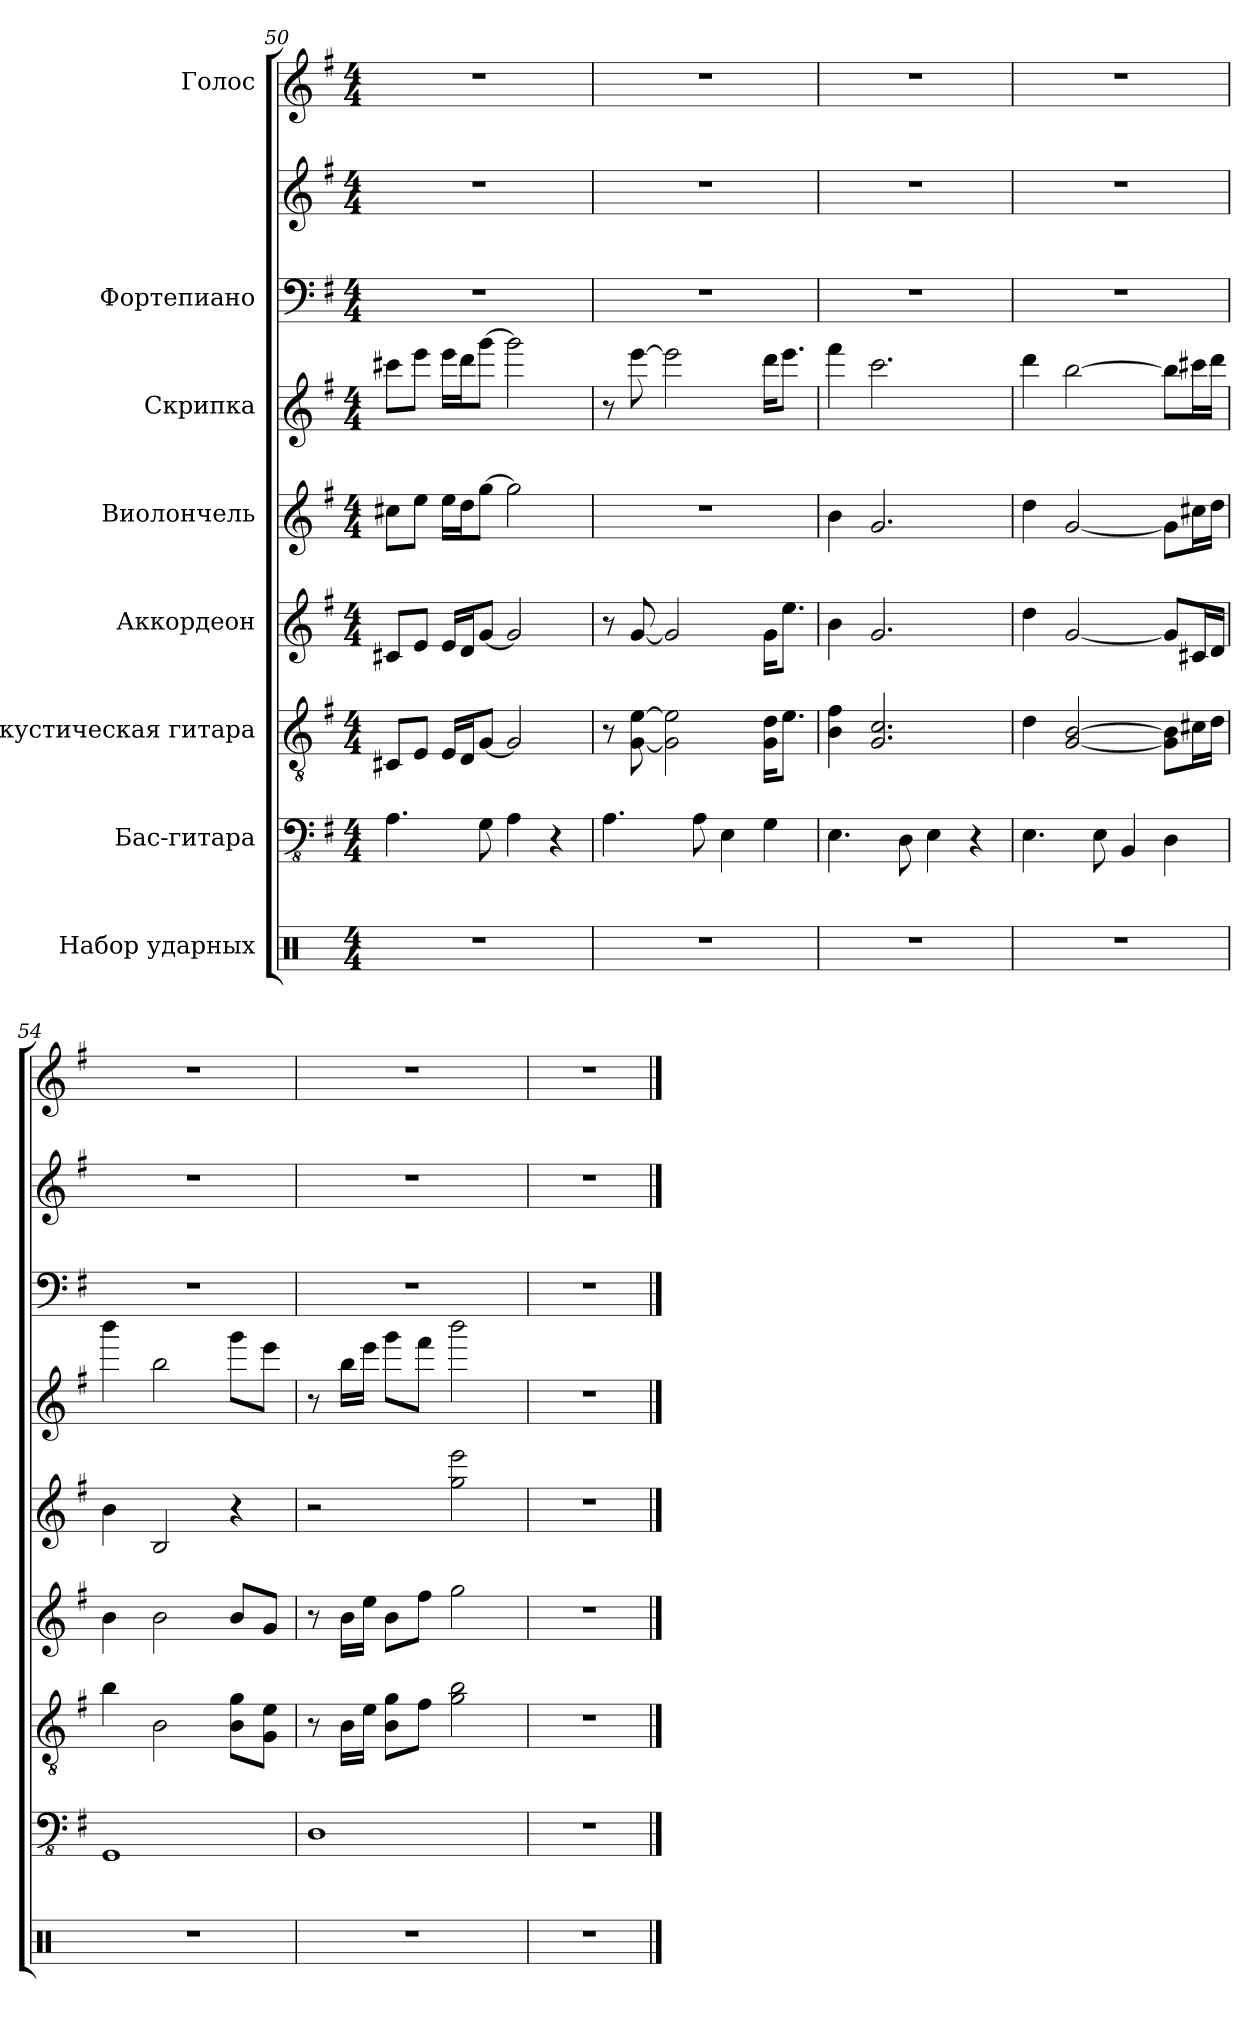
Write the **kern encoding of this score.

**kern	**kern	**kern	**kern	**kern	**kern	**kern	**kern	**kern
*part8	*part7	*part6	*part5	*part4	*part3	*part2	*part2	*part1
*staff9	*staff8	*staff7	*staff6	*staff5	*staff4	*staff3	*staff2	*staff1
*I"Набор ударных	*I"Бас-гитара	*I"Акустическая гитара	*I"Аккордеон	*I"Виолончель	*I"Скрипка	*I"Фортепиано	*	*I"Голос
!!LO:PB:g=z
*clefX	*clefFv4	*clefGv2	*clefG2	*clefG2	*clefG2	*clefF4	*clefG2	*clefG2
*k[]	*k[f#]	*k[f#]	*k[f#]	*k[f#]	*k[f#]	*k[f#]	*k[f#]	*k[f#]
*M4/4	*M4/4	*M4/4	*M4/4	*M4/4	*M4/4	*M4/4	*M4/4	*M4/4
=50	=50	=50	=50	=50	=50	=50	=50	=50
1r	4.AA\	8C#X/L	8c#X/L	8cc#X\L	8ccc#X\L	1r	1r	1r
.	.	8E/J	8e/J	8ee\J	8eee\J	.	.	.
.	.	16E/LL	16e/LL	16ee\LL	16eee\LL	.	.	.
.	.	16D/J	16d/J	16dd\J	16ddd\J	.	.	.
.	8GG\	[8G/J	[8g/J	[8gg\J	[8ggg\J	.	.	.
.	4AA\	2G/]	2g/]	2gg\]	2ggg\]	.	.	.
.	4r	.	.	.	.	.	.	.
=51	=51	=51	=51	=51	=51	=51	=51	=51
1r	4.AA\	8r	8r	1r	8r	1r	1r	1r
.	.	[8G\ [8e\	[8g/	.	[8eee\	.	.	.
.	.	2G\] 2e\]	2g/]	.	2eee\]	.	.	.
.	8AA\	.	.	.	.	.	.	.
.	4EE\	.	.	.	.	.	.	.
.	4GG\	16G\ 16d\KL	16g\KL	.	16ddd\KL	.	.	.
.	.	8.e\J	8.ee\J	.	8.eee\J	.	.	.
=52	=52	=52	=52	=52	=52	=52	=52	=52
1r	4.EE\	4B\ 4f#\	4b\	4b\	4fff#\	1r	1r	1r
.	.	2.G/ 2.c/	2.g/	2.g/	2.ccc\	.	.	.
.	8DD\	.	.	.	.	.	.	.
.	4EE\	.	.	.	.	.	.	.
.	4r	.	.	.	.	.	.	.
=53	=53	=53	=53	=53	=53	=53	=53	=53
1r	4.EE\	4d\	4dd\	4dd\	4ddd\	1r	1r	1r
.	.	[2G/ [2B/	[2g/	[2g/	[2bb\	.	.	.
.	8EE\	.	.	.	.	.	.	.
.	4BBB/	.	.	.	.	.	.	.
.	4DD\	8G\] 8B\]L	8g/L]	8g\L]	8bb\L]	.	.	.
.	.	16c#X\L	16c#X/L	16cc#X\L	16ccc#X\L	.	.	.
.	.	16d\JJ	16d/JJ	16dd\JJ	16ddd\JJ	.	.	.
=54	=54	=54	=54	=54	=54	=54	=54	=54
1r	1GGG	4b\	4b\	4b\	4bbb\	1r	1r	1r
.	.	2B\	2b\	2B/	2bb\	.	.	.
.	.	8B\ 8g\L	8b/L	4r	8ggg\L	.	.	.
.	.	8G\ 8e\J	8g/J	.	8eee\J	.	.	.
!!LO:PB:g=z
=55	=55	=55	=55	=55	=55	=55	=55	=55
1r	1DD	8r	8r	2r	8r	1r	1r	1r
.	.	16B\LL	16b\LL	.	16bb\LL	.	.	.
.	.	16e\JJ	16ee\JJ	.	16eee\JJ	.	.	.
.	.	8B\ 8g\L	8b\L	.	8ggg\L	.	.	.
.	.	8f#\J	8ff#\J	.	8fff#\J	.	.	.
.	.	2g\ 2b\	2gg\	2gg\ 2eee\	2bbb\	.	.	.
=56	=56	=56	=56	=56	=56	=56	=56	=56
1r	1r	1r	1r	1r	1r	1r	1r	1r
==	==	==	==	==	==	==	==	==
*-	*-	*-	*-	*-	*-	*-	*-	*-
